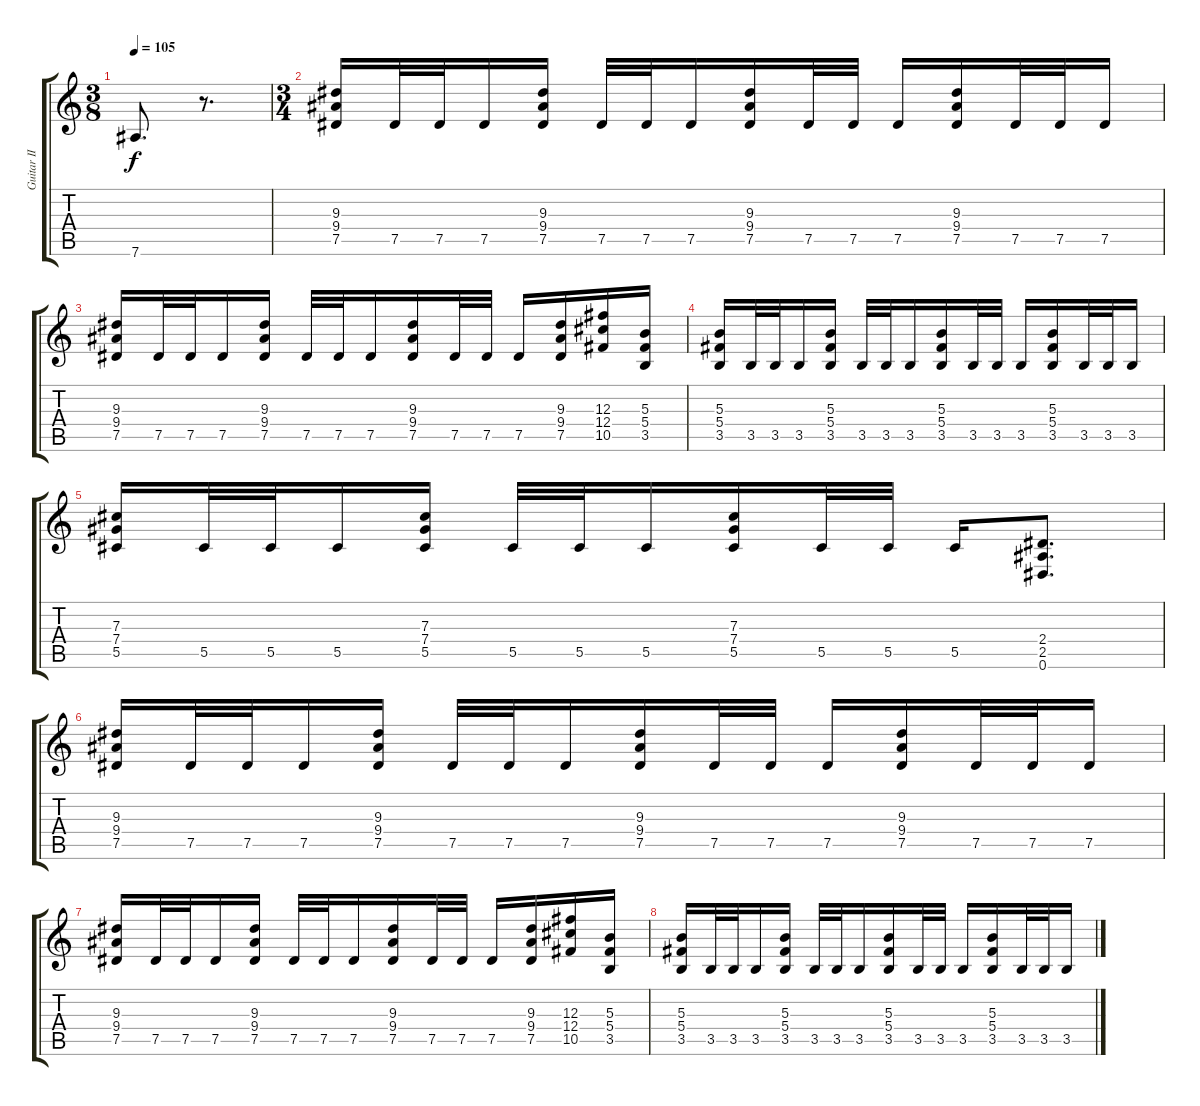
\track ("Guitar II" "Guitar II") {instrument overdrivenguitar}
\staff {score tabs}
\tuning (Eb4 Bb3 Gb3 Db3 Ab2 Eb2) {hide}
\ts (3 8)
\tempo 105
\clef g2
\ks c
7.6.8{d dy f} r.8{d} |
\ts (3 4)
(9.3 9.4 7.5).16 7.5.32 7.5.32 7.5.16 (9.3 9.4 7.5).16 7.5.32 7.5.32 7.5.16 (9.3 9.4 7.5).16 7.5.32 7.5.32 7.5.16 (9.3 9.4 7.5).16 7.5.32 7.5.32 7.5.16 |
(9.3 9.4 7.5).16 7.5.32 7.5.32 7.5.16 (9.3 9.4 7.5).16 7.5.32 7.5.32 7.5.16 (9.3 9.4 7.5).16 7.5.32 7.5.32 7.5.16 (9.3 9.4 7.5).16 (12.3 12.4 10.5).16 (5.3 5.4 3.5).16 |
(5.3 5.4 3.5).16 3.5.32 3.5.32 3.5.16 (5.3 5.4 3.5).16 3.5.32 3.5.32 3.5.16 (5.3 5.4 3.5).16 3.5.32 3.5.32 3.5.16 (5.3 5.4 3.5).16 3.5.32 3.5.32 3.5.16 |
(7.3 7.4 5.5).16 5.5.32 5.5.32 5.5.16 (7.3 7.4 5.5).16 5.5.32 5.5.32 5.5.16 (7.3 7.4 5.5).16 5.5.32 5.5.32 5.5.16 (2.4 2.5 0.6).8{d} |
(9.3 9.4 7.5).16 7.5.32 7.5.32 7.5.16 (9.3 9.4 7.5).16 7.5.32 7.5.32 7.5.16 (9.3 9.4 7.5).16 7.5.32 7.5.32 7.5.16 (9.3 9.4 7.5).16 7.5.32 7.5.32 7.5.16 |
(9.3 9.4 7.5).16 7.5.32 7.5.32 7.5.16 (9.3 9.4 7.5).16 7.5.32 7.5.32 7.5.16 (9.3 9.4 7.5).16 7.5.32 7.5.32 7.5.16 (9.3 9.4 7.5).16 (12.3 12.4 10.5).16 (5.3 5.4 3.5).16 |
(5.3 5.4 3.5).16 3.5.32 3.5.32 3.5.16 (5.3 5.4 3.5).16 3.5.32 3.5.32 3.5.16 (5.3 5.4 3.5).16 3.5.32 3.5.32 3.5.16 (5.3 5.4 3.5).16 3.5.32 3.5.32 3.5.16
